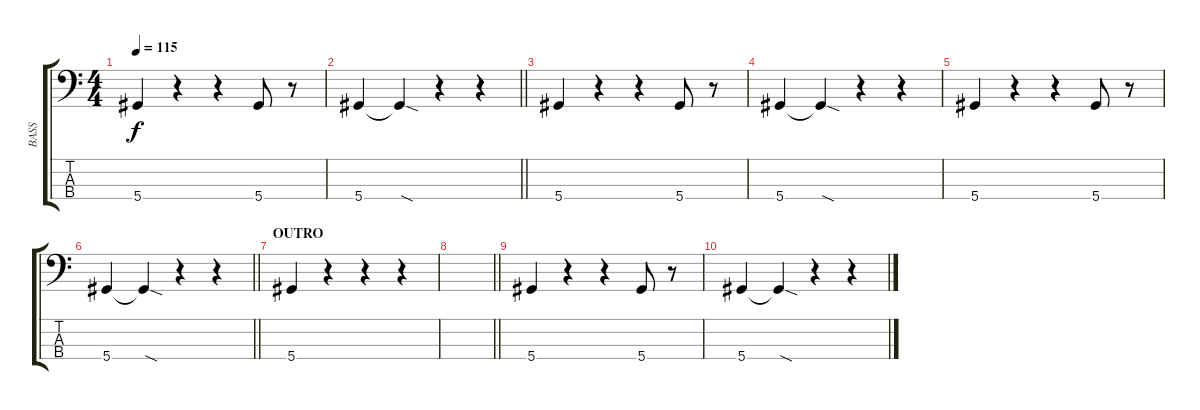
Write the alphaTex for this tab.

\track ("BASS" "BASS") {instrument electricbassfinger}
\staff {score tabs}
\tuning (Gb2 Db2 Ab1 Eb1) {hide}
\ts (4 4)
\tempo 115
\clef f4
\ks c
5.4.4{dy f} r.4 r.4 5.4.8 r.8 |
\barLineRight lightlight
5.4.4 5.4{sod t}.4 r.4 r.4 |
5.4.4 r.4 r.4 5.4.8 r.8 |
5.4.4 5.4{sod t}.4 r.4 r.4 |
5.4.4 r.4 r.4 5.4.8 r.8 |
\barLineRight lightlight
5.4.4 5.4{sod t}.4 r.4 r.4 |
\section ("" "OUTRO")
5.4.4 r.4 r.4 r.4 |
\barLineRight lightlight
|
5.4.4 r.4 r.4 5.4.8 r.8 |
5.4.4 5.4{sod t}.4 r.4 r.4
